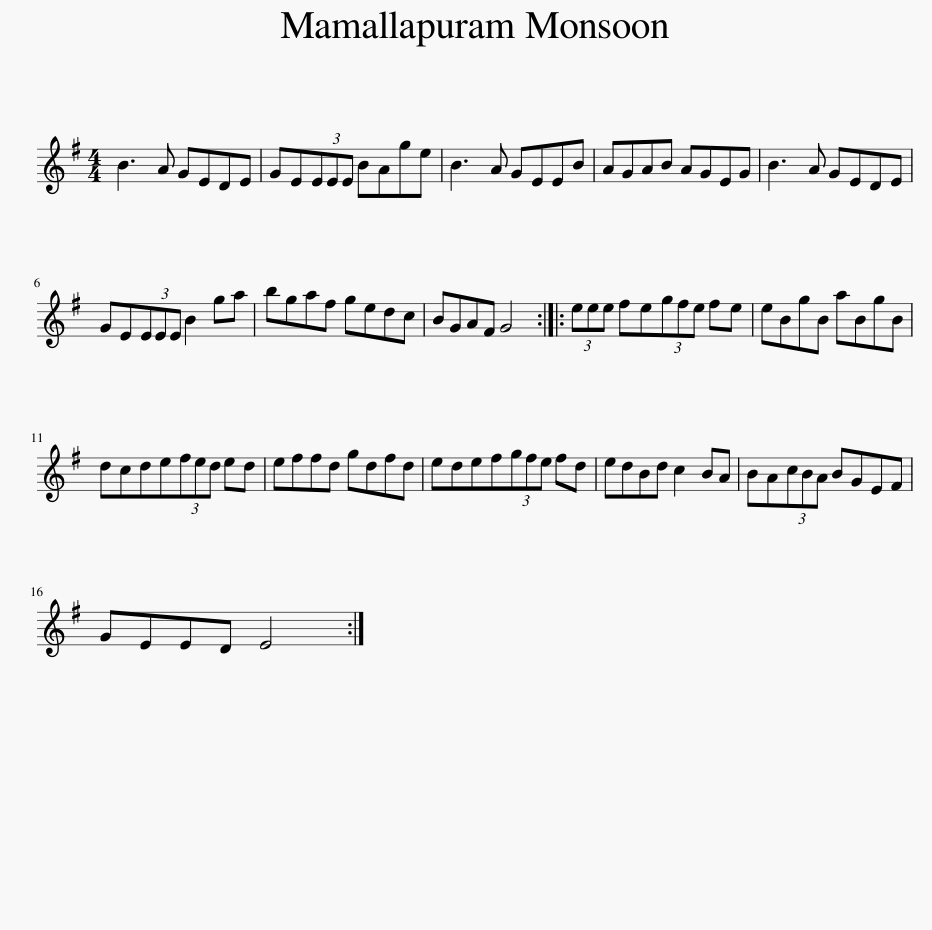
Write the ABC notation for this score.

X:1
L:1/8
M:4/4
I:linebreak $
K:Emin
V:1 treble
V:1
 B3 A GEDE | GE(3EEE BAge | B3 A GEEB | AGAB AGEG | B3 A GEDE |$ %5
 GE(3EEE B2 ga | bgaf gedc | BGAF G4 :: (3eee fe(3gfe fe | eBgB aBgB |$ %10
 dcde(3fed ed | effd gdfd | edef(3gfe fd | edBd c2 BA | BA(3cBA BGEF |$ %15
 GEED E4 :| %16
